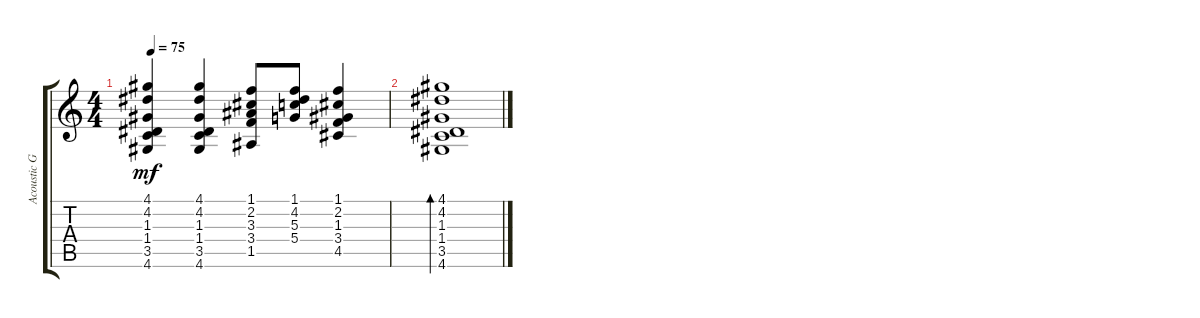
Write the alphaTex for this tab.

\track ("Acoustic Guitar II" "Acoustic G") {instrument acousticguitarsteel}
\staff {score tabs}
\tuning (E4 B3 G3 D3 A2 E2) {hide}
\ts (4 4)
\tempo 75
\clef g2
\ks c
(4.1 4.2 1.3 1.4 3.5 4.6).4{dy mf} (4.1 4.2 1.3 1.4 3.5 4.6).4 (1.1 2.2 3.3 3.4 1.5).8 (1.1 4.2 5.3 5.4).8 (1.1 2.2 1.3 3.4 4.5).4 |
(4.1 4.2 1.3 1.4 3.5 4.6).1{bd 240}
